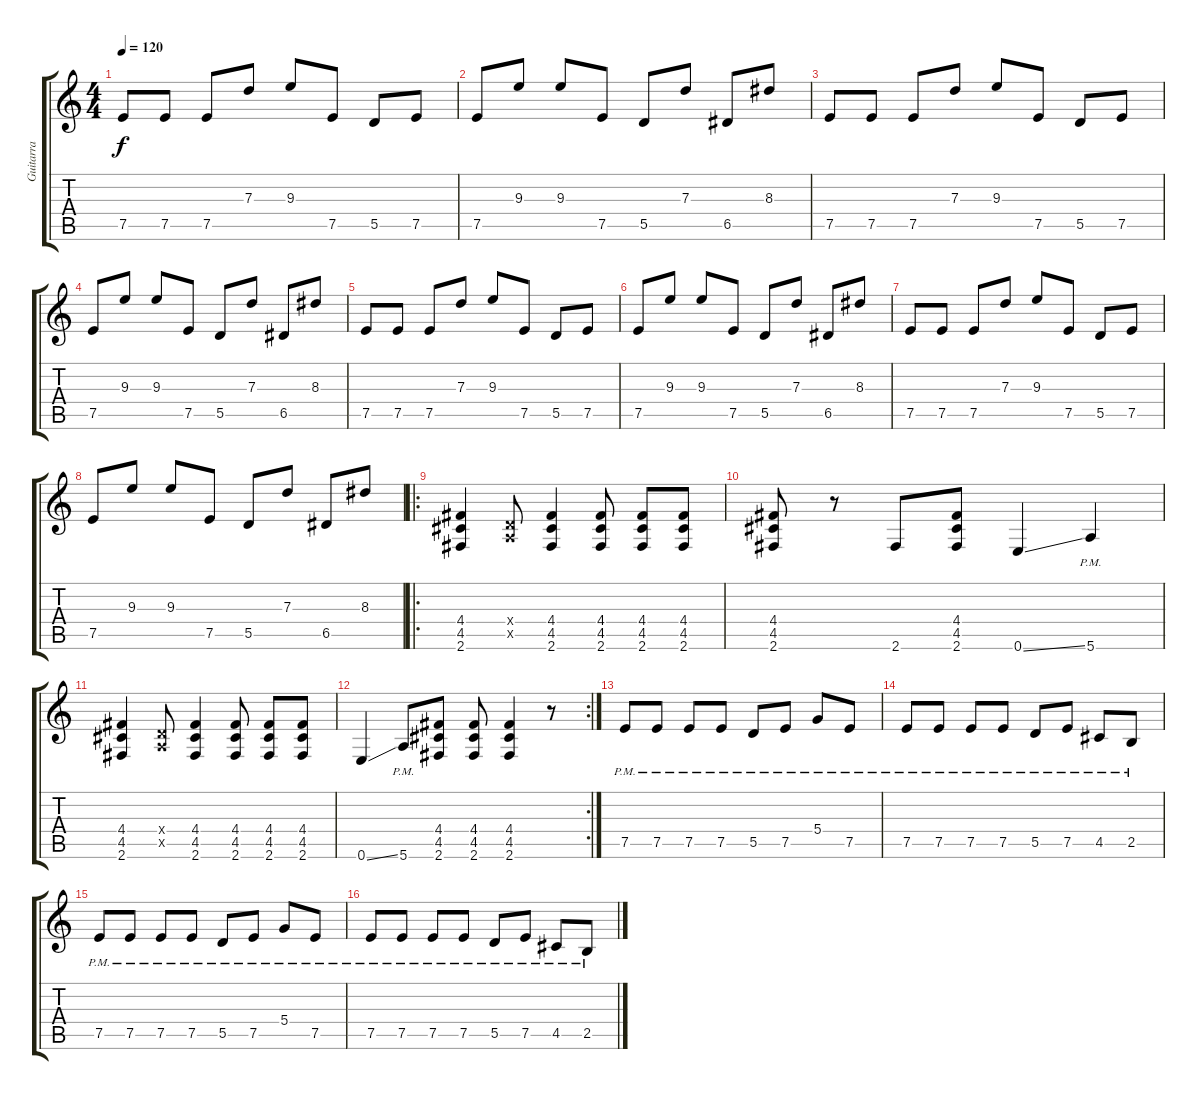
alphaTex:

\track ("Guitarra" "Guitarra") {instrument distortionguitar}
\staff {score tabs}
\tuning (E4 B3 G3 D3 A2 E2) {hide}
\ts (4 4)
\tempo 120
\clef g2
\ks c
7.5.8{dy f} 7.5.8 7.5.8 7.3.8 9.3.8 7.5.8 5.5.8 7.5.8 |
7.5.8 9.3.8 9.3.8 7.5.8 5.5.8 7.3.8 6.5.8 8.3.8 |
7.5.8 7.5.8 7.5.8 7.3.8 9.3.8 7.5.8 5.5.8 7.5.8 |
7.5.8 9.3.8 9.3.8 7.5.8 5.5.8 7.3.8 6.5.8 8.3.8 |
7.5.8 7.5.8 7.5.8 7.3.8 9.3.8 7.5.8 5.5.8 7.5.8 |
7.5.8 9.3.8 9.3.8 7.5.8 5.5.8 7.3.8 6.5.8 8.3.8 |
7.5.8 7.5.8 7.5.8 7.3.8 9.3.8 7.5.8 5.5.8 7.5.8 |
7.5.8 9.3.8 9.3.8 7.5.8 5.5.8 7.3.8 6.5.8 8.3.8 |
\ro
(4.4 4.5 2.6).4 (0.4{x} 0.5{x}).8 (4.4 4.5 2.6).4 (4.4 4.5 2.6).8 (4.4 4.5 2.6).8 (4.4 4.5 2.6).8 |
(4.4 4.5 2.6).8 r.8 2.6.8 (4.4 4.5 2.6).8 0.6{ss}.4 5.6{pm}.4 |
(4.4 4.5 2.6).4 (0.4{x} 0.5{x}).8 (4.4 4.5 2.6).4 (4.4 4.5 2.6).8 (4.4 4.5 2.6).8 (4.4 4.5 2.6).8 |
\rc 2
0.6{ss}.4 5.6{pm}.8 (4.4 4.5 2.6).8 (4.4 4.5 2.6).8 (4.4 4.5 2.6).4 r.8 |
7.5{pm}.8 7.5{pm}.8 7.5{pm}.8 7.5{pm}.8 5.5{pm}.8 7.5{pm}.8 5.4{pm}.8 7.5{pm}.8 |
7.5{pm}.8 7.5{pm}.8 7.5{pm}.8 7.5{pm}.8 5.5{pm}.8 7.5{pm}.8 4.5{pm}.8 2.5{pm}.8 |
7.5{pm}.8 7.5{pm}.8 7.5{pm}.8 7.5{pm}.8 5.5{pm}.8 7.5{pm}.8 5.4{pm}.8 7.5{pm}.8 |
7.5{pm}.8 7.5{pm}.8 7.5{pm}.8 7.5{pm}.8 5.5{pm}.8 7.5{pm}.8 4.5{pm}.8 2.5{pm}.8
